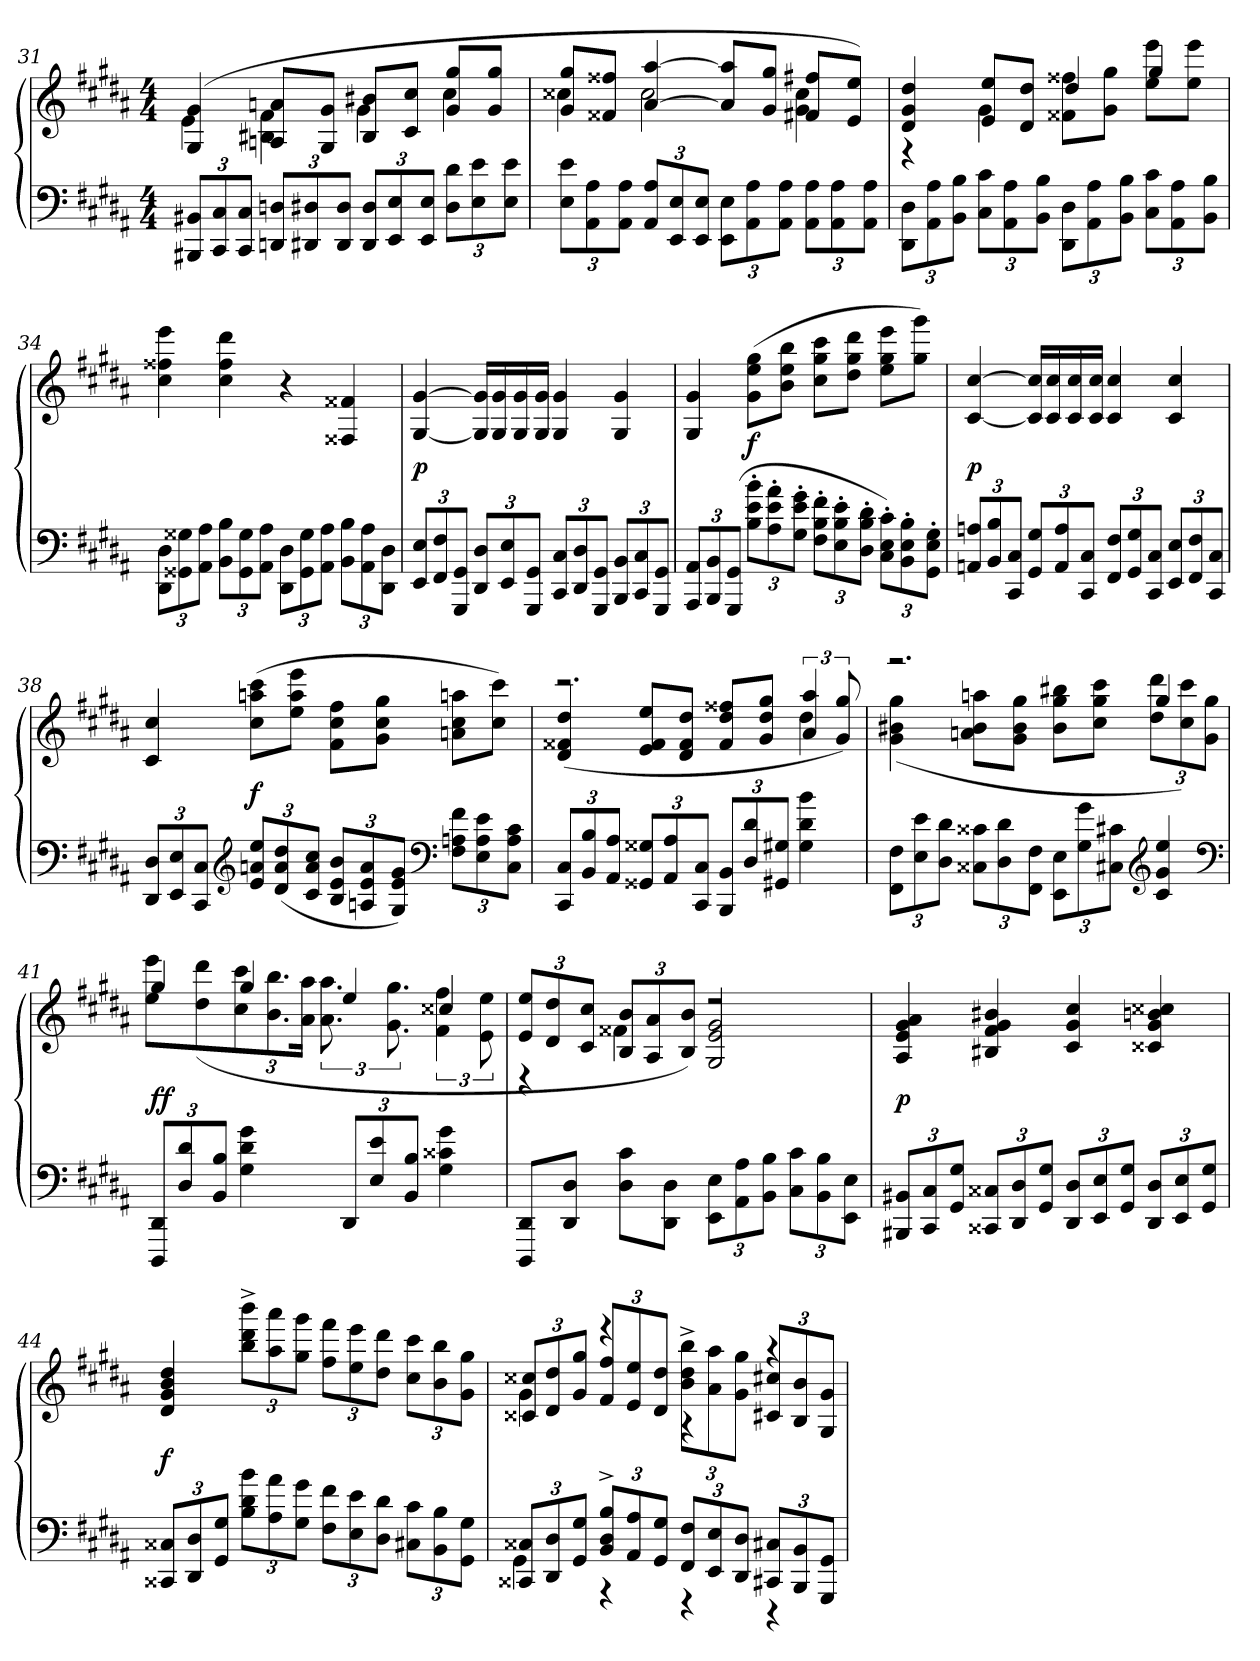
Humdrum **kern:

**kern	**kern	**dynam
*part1	*part1	*part1
*staff2	*staff1	*staff1/2
*clefF4	*clefG2	*
*k[f#c#g#d#a#]	*k[f#c#g#d#a#]	*
*M4/4	*M4/4	*
=31	=31	=31
*	*^	*
12BBB#X/ 12BB#X/L	(4G#/ 4g#/	4e\	.
12CC#/ 12C#/	.	.	.
12CC#/ 12C#/J	.	.	.
12DDn/ 12Dn/L	8An/ 8an/L	4B#X\ 4f#\	.
12DD#X/ 12D#X/	.	.	.
.	8G#/ 8g#/J	.	.
12DD#/ 12D#/J	.	.	.
12DD#/ 12D#/L	8B#/ 8b#X/L	4g#\	.
12EE/ 12E/	.	.	.
.	8c#/ 8cc#/J	.	.
12EE/ 12E/J	.	.	.
12D#\ 12d#\L	8g#/ 8gg#/L	4cc#\	.
12E\ 12e\	.	.	.
.	8g#/ 8gg#/J	.	.
12E\ 12e\J	.	.	.
=32	=32	=32	=32
12E\ 12e\L	8g#/ 8gg#/L	4cc##X\	.
12AA#\ 12A#\	.	.	.
.	8f##X/ 8ff##X/J	.	.
12AA#\ 12A#\J	.	.	.
12AA#/ 12A#/L	[4a#/ [4aa#/	2cc##\	.
12EE/ 12E/	.	.	.
12EE/ 12E/J	.	.	.
12EE\ 12E\L	8a#]/ 8aa#]/L	.	.
12AA#\ 12A#\	.	.	.
.	8g#/ 8gg#/J	.	.
12AA#\ 12A#\J	.	.	.
12AA#\ 12A#\L	8f#X/ 8ff#X/L	4g#\ 4cc##\	.
12AA#\ 12A#\	.	.	.
.	8e/ 8ee/J)	.	.
12AA#\ 12A#\J	.	.	.
=33	=33	=33	=33
12DD#\ 12D#\L	4d#/ 4g#/ 4dd#/	4r	.
12AA#\ 12A#\	.	.	.
12BB\ 12B\J	.	.	.
12C#\ 12c#\L	4g#\	8e/ 8ee/L	.
12AA#\ 12A#\	.	.	.
.	.	8d#/ 8dd#/J	.
12BB\ 12B\J	.	.	.
12DD#\ 12D#\L	8f##X\ 8ff##X\L	4dd#/	.
12AA#\ 12A#\	.	.	.
.	8g#\ 8gg#\J	.	.
12BB\ 12B\J	.	.	.
12C#\ 12c#\L	8ee\ 8eee\L	4gg#/	.
12AA#\ 12A#\	.	.	.
.	8ee\ 8eee\J	.	.
12BB\ 12B\J	.	.	.
*	*v	*v	*
=34	=34	=34
12DD#\ 12D#\L	4cc#\ 4ff##X\ 4eee\	.
12GG##X\ 12G##X\	.	.
12AA#\ 12A#\J	.	.
12BB\ 12B\L	4cc#\ 4ff##\ 4ddd#\	.
12GG##\ 12G##\	.	.
12AA#\ 12A#\J	.	.
12DD#\ 12D#\L	4r	.
12GG##\ 12G##\	.	.
12AA#\ 12A#\J	.	.
12BB\ 12B\L	4F##X/ 4f##X/	.
12AA#\ 12A#\	.	.
12DD#\ 12D#\J	.	.
=35	=35	=35
12EE/ 12E/L	[4G#/ [4g#/	p
12FF#/ 12F#/	.	.
12GGG#/ 12GG#/J	.	.
12DD#/ 12D#/L	16G#]/ 16g#]/LL	.
.	16G#/ 16g#/	.
12EE/ 12E/	.	.
.	16G#/ 16g#/	.
12GGG#/ 12GG#/J	.	.
.	16G#/ 16g#/JJ	.
12CC#/ 12C#/L	4G#/ 4g#/	.
12DD#/ 12D#/	.	.
12GGG#/ 12GG#/J	.	.
12BBB/ 12BB/L	4G#/ 4g#/	.
12CC#/ 12C#/	.	.
12GGG#/ 12GG#/J	.	.
=36	=36	=36
12AAA#/ 12AA#/L	4G#/ 4g#/	.
12BBB/ 12BB/	.	.
(12GGG#/ 12GG#/J	.	.
12B'\ 12e'\ 12b'\L	(8g#\ 8ee\ 8gg#\L	f
12A#'\ 12e'\ 12a#'\	.	.
.	8b\ 8ee\ 8bb\J	.
12G#'\ 12e'\ 12g#'\J	.	.
12F#'\ 12B'\ 12f#'\L	8cc#\ 8gg#\ 8ccc#\L	.
12E'\ 12B'\ 12e'\	.	.
.	8dd#\ 8gg#\ 8ddd#\J	.
12D#'\ 12B'\ 12d#'\J	.	.
12C#'\ 12E'\ 12c#'\L)	8ee\ 8gg#\ 8eee\L	.
12BB'\ 12E'\ 12B'\	.	.
.	8gg#\ 8ggg#\J)	.
12GG#'\ 12E'\ 12G#'\J	.	.
=37	=37	=37
12AAn/ 12An/L	[4c#/ [4cc#/	p
12BB/ 12B/	.	.
12CC#/ 12C#/J	.	.
12GG#/ 12G#/L	16c#]/ 16cc#]/LL	.
.	16c#/ 16cc#/	.
12AA/ 12A/	.	.
.	16c#/ 16cc#/	.
12CC#/ 12C#/J	.	.
.	16c#/ 16cc#/JJ	.
12FF#/ 12F#/L	4c#/ 4cc#/	.
12GG#/ 12G#/	.	.
12CC#/ 12C#/J	.	.
12EE/ 12E/L	4c#/ 4cc#/	.
12FF#/ 12F#/	.	.
12CC#/ 12C#/J	.	.
=38	=38	=38
12DD#/ 12D#/L	4c#/ 4cc#/	.
12EE/ 12E/	.	.
12CC#/ 12C#/J	.	.
*clefG2	*	*
12e/ 12an/ 12ee/L	(8cc#\ 8aan\ 8ccc#\L	f
(12d#/ 12a/ 12dd#/	.	.
.	8ee\ 8aa\ 8eee\J	.
12c#/ 12a/ 12cc#/J	.	.
12B/ 12e/ 12b/L	8f#\ 8cc#\ 8ff#\L	.
12An/ 12e/ 12a/	.	.
.	8g#\ 8cc#\ 8gg#\J	.
12G#/ 12e/ 12g#/J)	.	.
*clefF4	*	*
12F#\ 12An\ 12f#\L	8an\ 8cc#\ 8aan\L	.
12E\ 12A\ 12e\	.	.
.	8cc#\ 8ccc#\J)	.
12C#\ 12A\ 12c#\J	.	.
=39	=39	=39
*	*^	*
12CC#/ 12C#/L	2.r	(4d#/ 4f##X/ 4dd#/	.
12BB/ 12B/	.	.	.
12AA#/ 12A#/J	.	.	.
12GG##X/ 12G##X/L	.	8e/ 8f##/ 8ee/L	.
12AA#/ 12A#/	.	.	.
.	.	8d#/ 8f##/ 8dd#/J	.
12CC#/ 12C#/J	.	.	.
12BBB/ 12BB/L	.	8f##/ 8dd#/ 8ff##X/L	.
12D#/ 12d#/	.	.	.
.	.	8g#/ 8dd#/ 8gg#/J	.
12GG#X/ 12G#X/J	.	.	.
4G#\ 4d#\ 4b\	4dd#\	6a#/ 6aa#/	.
.	.	12g#/ 12gg#/)	.
=40	=40	=40	=40
12FF#\ 12F#\L	2.r	(4g#\ 4b#X\ 4gg#\	.
12E\ 12e\	.	.	.
12D#\ 12d#\J	.	.	.
12C##X\ 12c##X\L	.	8an\ 8b#\ 8aan\L	.
12D#\ 12d#\	.	.	.
.	.	8g#\ 8b#\ 8gg#\J	.
12FF#\ 12F#\J	.	.	.
12EE\ 12E\L	.	8b#\ 8gg#\ 8bb#X\L	.
12G#\ 12g#\	.	.	.
.	.	8cc#\ 8gg#\ 8ccc#\J	.
12C#X\ 12c#X\J	.	.	.
*clefG2	*	*	*
4c#/ 4g#/ 4ee/	4gg#/	12dd#\ 12ddd#\L	.
.	.	12cc#\ 12ccc#\)	.
.	.	12g#\ 12gg#\J	.
*clefF4	*	*	*
=41	=41	=41	=41
12DDD#/ 12DD#/L	4gg#/	8ee\ 8eee\L	ff
12D#/ 12d#/	.	.	.
.	.	(8dd#\ 8ddd#\J	.
12BB/ 12B/J	.	.	.
4G#\ 4d#\ 4g#\	4gg#/	12cc#\ 12ccc#\L	.
.	.	12.b\ 12.bb\	.
.	.	24a#\ 24aa#\JJ	.
12DD#/L	4ee/	12.a#\ 12.aa#\	.
12E/ 12e/	.	.	.
.	.	12.g#\ 12.gg#\	.
12BB/ 12B/J	.	.	.
4G#\ 4c##X\ 4g#\	4cc##X/	6f#\ 6ff#\	.
.	.	12e\ 12ee\	.
=42	=42	=42	=42
8DDD#/ 8DD#/L	12e/ 12ee/L	4r	.
.	12d#/ 12dd#/	.	.
8DD#/ 8D#/J	.	.	.
.	12c#/ 12cc#/J	.	.
8D#\ 8c#\L	12B/ 12b/L	4f##X\	.
.	12A#/ 12a#/	.	.
8DD#\ 8D#\J	.	.	.
.	12B/ 12b/J)	.	.
12EE\ 12E\L	2r	2G#/ 2e/ 2g#/	.
12AA#\ 12A#\	.	.	.
12BB\ 12B\J	.	.	.
12C#\ 12c#\L	.	.	.
12BB\ 12B\	.	.	.
12EE\ 12E\J	.	.	.
*	*v	*v	*
=43	=43	=43
12BBB#X/ 12BB#X/L	4A#/ 4e/ 4g#/ 4a#/	p
12CC#/ 12C#/	.	.
12GG#/ 12G#/J	.	.
12CC##X/ 12C##X/L	4B#X/ 4f#/ 4g#/ 4b#X/	.
12DD#/ 12D#/	.	.
12GG#/ 12G#/J	.	.
12DD#/ 12D#/L	4c#/ 4g#/ 4cc#/	.
12EE/ 12E/	.	.
12GG#/ 12G#/J	.	.
12DD#/ 12D#/L	4c##X/ 4g#/ 4bn/ 4cc##X/	.
12EE/ 12E/	.	.
12GG#/ 12G#/J	.	.
=44	=44	=44
12CC##X/ 12C##X/L	4d#/ 4g#/ 4b/ 4dd#/	f
12DD#/ 12D#/	.	.
12GG#/ 12G#/J	.	.
12B\ 12d#\ 12b\L	12bb^\ 12ddd#^\ 12bbb^\L	.
12A#\ 12a#\	12aa#\ 12aaa#\	.
12G#\ 12g#\J	12gg#\ 12ggg#\J	.
12F#\ 12f#\L	12ff#\ 12fff#\L	.
12E\ 12e\	12ee\ 12eee\	.
12D#\ 12d#\J	12dd#\ 12ddd#\J	.
12C#X\ 12c#\L	12cc#\ 12ccc#\L	.
12BB\ 12B\	12b\ 12bb\	.
12GG#\ 12G#\J	12g#\ 12gg#\J	.
=45	=45	=45
*^	*^	*
12CC##X/ 12C##X/L	4GG#\	4g#\	12c##X/ 12cc##X/L	.
12DD#/ 12D#/	.	.	12d#/ 12dd#/	.
12GG#/ 12G#/J	.	.	12g#/ 12gg#/J	.
12BB^/ 12D#^/ 12B^/L	4r	4r	12f#/ 12ff#/L	.
12AA#/ 12A#/	.	.	12e/ 12ee/	.
12GG#/ 12G#/J	.	.	12d#/ 12dd#/J	.
12FF#/ 12F#/L	4r	12b^\ 12dd#^\ 12bb^\L	4r	.
12EE/ 12E/	.	12a#\ 12aa#\	.	.
12DD#/ 12D#/J	.	12g#\ 12gg#\J	.	.
12CC#X/ 12C#X/L	4r	4r	12c#X/ 12cc#X/L	.
12BBB/ 12BB/	.	.	12B/ 12b/	.
12GGG#/ 12GG#/J	.	.	12G#/ 12g#/J	.
*v	*v	*	*	*
*	*v	*v	*
=	=	=
*-	*-	*-
